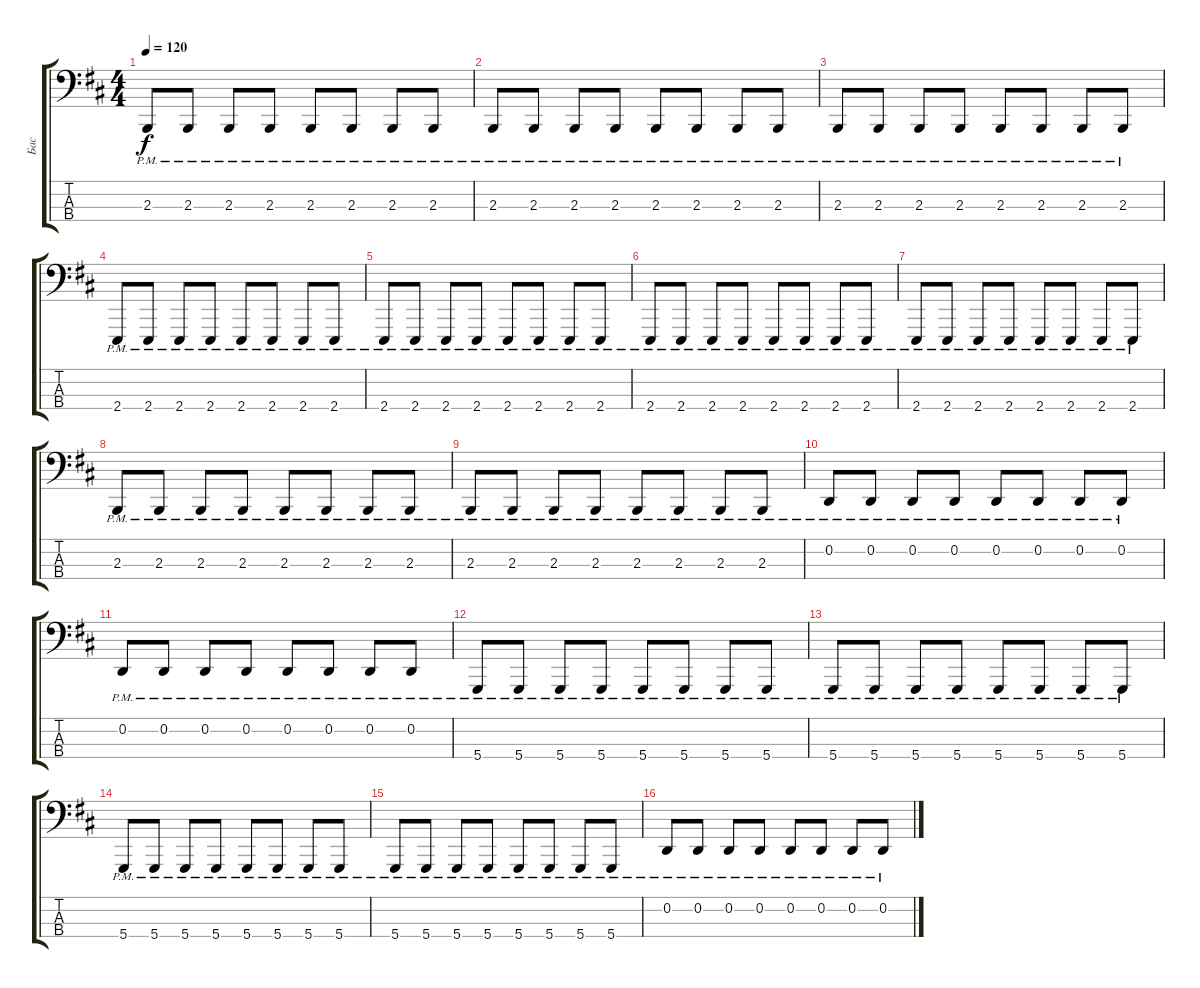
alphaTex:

\track ("Бас" "Бас") {instrument lead8bassandlead}
\staff {score tabs}
\tuning (G2 D2 A1 D1) {hide}
\ts (4 4)
\tempo 120
\clef f4
\ks bminor
2.3{pm}.8{dy f} 2.3{pm}.8 2.3{pm}.8 2.3{pm}.8 2.3{pm}.8 2.3{pm}.8 2.3{pm}.8 2.3{pm}.8 |
2.3{pm}.8 2.3{pm}.8 2.3{pm}.8 2.3{pm}.8 2.3{pm}.8 2.3{pm}.8 2.3{pm}.8 2.3{pm}.8 |
2.3{pm}.8 2.3{pm}.8 2.3{pm}.8 2.3{pm}.8 2.3{pm}.8 2.3{pm}.8 2.3{pm}.8 2.3{pm}.8 |
2.4{pm}.8 2.4{pm}.8 2.4{pm}.8 2.4{pm}.8 2.4{pm}.8 2.4{pm}.8 2.4{pm}.8 2.4{pm}.8 |
2.4{pm}.8 2.4{pm}.8 2.4{pm}.8 2.4{pm}.8 2.4{pm}.8 2.4{pm}.8 2.4{pm}.8 2.4{pm}.8 |
2.4{pm}.8 2.4{pm}.8 2.4{pm}.8 2.4{pm}.8 2.4{pm}.8 2.4{pm}.8 2.4{pm}.8 2.4{pm}.8 |
2.4{pm}.8 2.4{pm}.8 2.4{pm}.8 2.4{pm}.8 2.4{pm}.8 2.4{pm}.8 2.4{pm}.8 2.4{pm}.8 |
\ks d
2.3{pm}.8 2.3{pm}.8 2.3{pm}.8 2.3{pm}.8 2.3{pm}.8 2.3{pm}.8 2.3{pm}.8 2.3{pm}.8 |
2.3{pm}.8 2.3{pm}.8 2.3{pm}.8 2.3{pm}.8 2.3{pm}.8 2.3{pm}.8 2.3{pm}.8 2.3{pm}.8 |
\ks bminor
0.2{pm}.8 0.2{pm}.8 0.2{pm}.8 0.2{pm}.8 0.2{pm}.8 0.2{pm}.8 0.2{pm}.8 0.2{pm}.8 |
0.2{pm}.8 0.2{pm}.8 0.2{pm}.8 0.2{pm}.8 0.2{pm}.8 0.2{pm}.8 0.2{pm}.8 0.2{pm}.8 |
5.4{pm}.8 5.4{pm}.8 5.4{pm}.8 5.4{pm}.8 5.4{pm}.8 5.4{pm}.8 5.4{pm}.8 5.4{pm}.8 |
5.4{pm}.8 5.4{pm}.8 5.4{pm}.8 5.4{pm}.8 5.4{pm}.8 5.4{pm}.8 5.4{pm}.8 5.4{pm}.8 |
5.4{pm}.8 5.4{pm}.8 5.4{pm}.8 5.4{pm}.8 5.4{pm}.8 5.4{pm}.8 5.4{pm}.8 5.4{pm}.8 |
5.4{pm}.8 5.4{pm}.8 5.4{pm}.8 5.4{pm}.8 5.4{pm}.8 5.4{pm}.8 5.4{pm}.8 5.4{pm}.8 |
0.2{pm}.8 0.2{pm}.8 0.2{pm}.8 0.2{pm}.8 0.2{pm}.8 0.2{pm}.8 0.2{pm}.8 0.2{pm}.8
